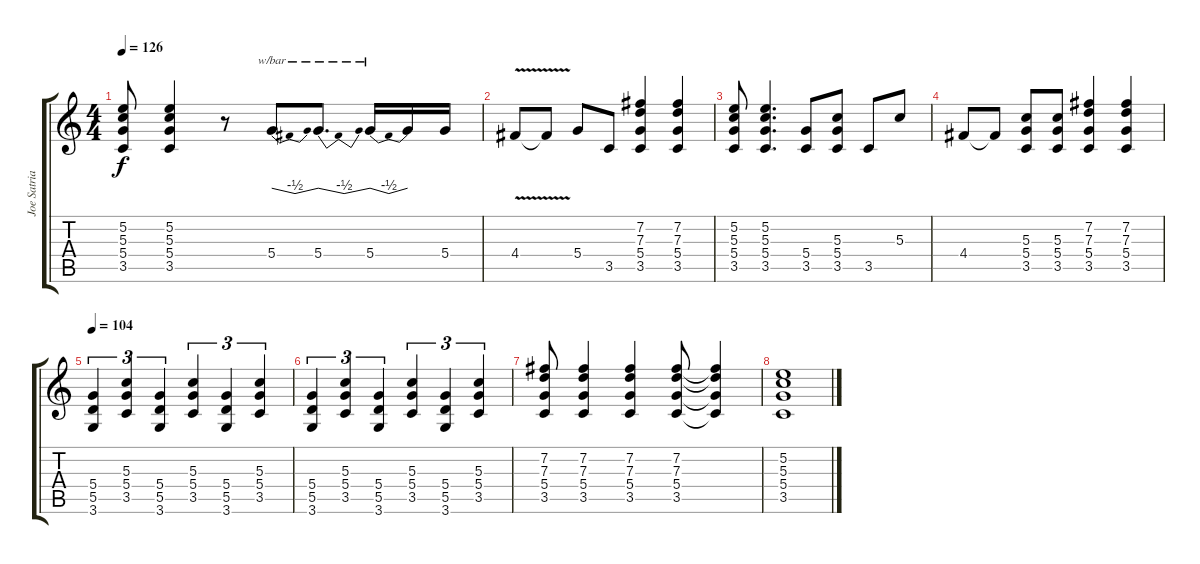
\track ("Joe Satriani - guitar" "Joe Satria") {instrument distortionguitar}
\staff {score tabs}
\tuning (E4 B3 G3 D3 A2 E2) {hide}
\ts (4 4)
\tempo 126
\clef g2
\ks c
(5.2 5.3 5.4 3.5).8{dy f} (5.2 5.3 5.4 3.5).4 r.8 5.4.8{tbe (dip default 0 0 30 -2 60 0)} 5.4.8{d tbe (dip default 0 0 30 -2 60 0)} 5.4.16{tbe (dip default 0 0 30 -2 60 0)} 5.4{t}.16 5.4.16 |
4.4{v}.8 4.4{t}.8 5.4.8 3.5.8 (7.2 7.3 5.4 3.5).4 (7.2 7.3 5.4 3.5).4 |
(5.2 5.3 5.4 3.5).8 (5.2 5.3 5.4 3.5).4{d} (5.4 3.5).8 (5.3 5.4 3.5).8 3.5.8 5.3.8 |
4.4.8 4.4{t}.8 (5.3 5.4 3.5).8 (5.3 5.4 3.5).8 (7.2 7.3 5.4 3.5).4 (7.2 7.3 5.4 3.5).4 |
\tempo 104
(5.4 5.5 3.6).4{tu (3 2)} (5.3 5.4 3.5).4{tu (3 2)} (5.4 5.5 3.6).4{tu (3 2)} (5.3 5.4 3.5).4{tu (3 2)} (5.4 5.5 3.6).4{tu (3 2)} (5.3 5.4 3.5).4{tu (3 2)} |
(5.4 5.5 3.6).4{tu (3 2)} (5.3 5.4 3.5).4{tu (3 2)} (5.4 5.5 3.6).4{tu (3 2)} (5.3 5.4 3.5).4{tu (3 2)} (5.4 5.5 3.6).4{tu (3 2)} (5.3 5.4 3.5).4{tu (3 2)} |
(7.2 7.3 5.4 3.5).8 (7.2 7.3 5.4 3.5).4 (7.2 7.3 5.4 3.5).4 (7.2 7.3 5.4 3.5).8 (7.2{t} 7.3{t} 5.4{t} 3.5{t}).4 |
(5.2 5.3 5.4 3.5).1
